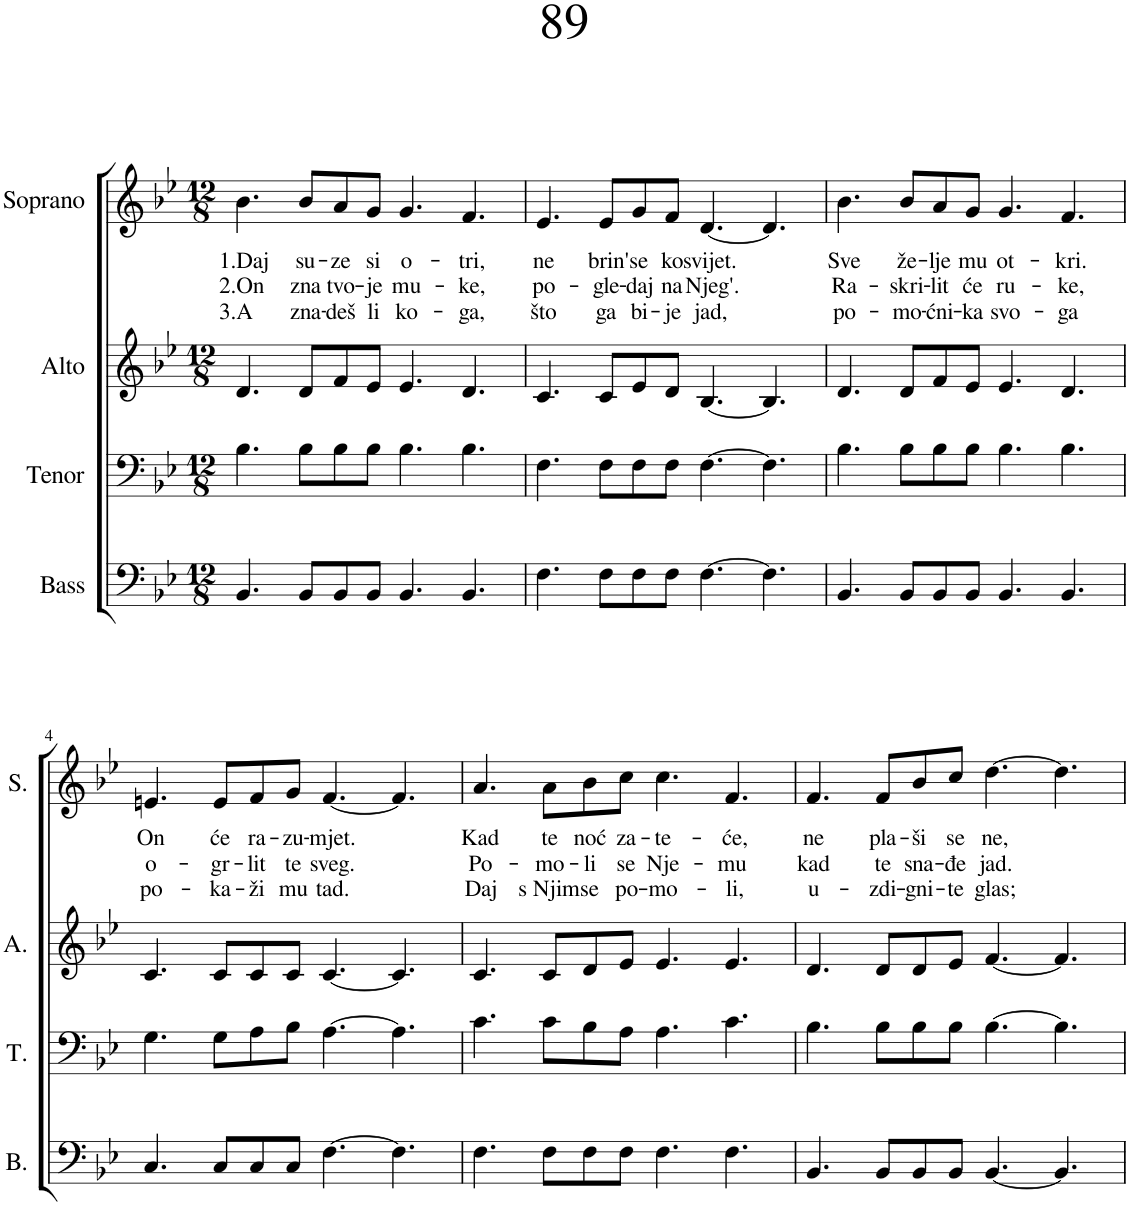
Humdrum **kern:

**kern	**kern	**kern	**kern	**text	**text	**text
*part4	*part3	*part2	*part1	*part1	*part1	*part1
*staff4	*staff3	*staff2	*staff1	*staff1	*staff1	*staff1
*I"Bass	*I"Tenor	*I"Alto	*I"Soprano	*	*	*
*I'B.	*I'T.	*I'A.	*I'S.	*	*	*
*clefF4	*clefF4	*clefG2	*clefG2	*	*	*
*k[b-e-]	*k[b-e-]	*k[b-e-]	*k[b-e-]	*	*	*
*M12/8	*M12/8	*M12/8	*M12/8	*	*	*
=1	=1	=1	=1	=1	=1	=1
!	!	!	!	!LO:LY:b	!LO:LY:b	!LO:LY:b
4.BB-/	4.B-\	4.d/	4.b-\	1.Daj	2.On	3.A
!	!	!	!	!LO:LY:b	!LO:LY:b	!LO:LY:b
8BB-/L	8B-\L	8d/L	8b-/L	su-	zna	zna-
!	!	!	!	!LO:LY:b	!LO:LY:b	!LO:LY:b
8BB-/	8B-\	8f/	8a/	-ze	tvo-	-deš
!	!	!	!	!LO:LY:b	!LO:LY:b	!LO:LY:b
8BB-/J	8B-\J	8e-/J	8g/J	si	-je	li
!	!	!	!	!LO:LY:b	!LO:LY:b	!LO:LY:b
4.BB-/	4.B-\	4.e-/	4.g/	o-	mu-	ko-
!	!	!	!	!LO:LY:b	!LO:LY:b	!LO:LY:b
4.BB-/	4.B-\	4.d/	4.f/	-tri,	-ke,	-ga,
=2	=2	=2	=2	=2	=2	=2
!	!	!	!	!LO:LY:b	!LO:LY:b	!LO:LY:b
4.F\	4.F\	4.c/	4.e-/	ne	po-	što
!	!	!	!	!LO:LY:b	!LO:LY:b	!LO:LY:b
8F\L	8F\L	8c/L	8e-/L	brin'	-gle-	ga
!	!	!	!	!LO:LY:b	!LO:LY:b	!LO:LY:b
8F\	8F\	8e-/	8g/	se	-daj	bi-
!	!	!	!	!LO:LY:b	!LO:LY:b	!LO:LY:b
8F\J	8F\J	8d/J	8f/J	ko	na	-je
!	!	!	!	!LO:LY:b	!LO:LY:b	!LO:LY:b
[4.F\	[4.F\	[4.B-/	[4.d/	svijet.	Njeg'.	jad,
4.F\]	4.F\]	4.B-/]	4.d/]	.	.	.
=3	=3	=3	=3	=3	=3	=3
!	!	!	!	!LO:LY:b	!LO:LY:b	!LO:LY:b
4.BB-/	4.B-\	4.d/	4.b-\	Sve	Ra-	po-
!	!	!	!	!LO:LY:b	!LO:LY:b	!LO:LY:b
8BB-/L	8B-\L	8d/L	8b-/L	že-	-skri-	-mo-
!	!	!	!	!LO:LY:b	!LO:LY:b	!LO:LY:b
8BB-/	8B-\	8f/	8a/	-lje	-lit	-ćni-
!	!	!	!	!LO:LY:b	!LO:LY:b	!LO:LY:b
8BB-/J	8B-\J	8e-/J	8g/J	mu	će	-ka
!	!	!	!	!LO:LY:b	!LO:LY:b	!LO:LY:b
4.BB-/	4.B-\	4.e-/	4.g/	ot-	ru-	svo-
!	!	!	!	!LO:LY:b	!LO:LY:b	!LO:LY:b
4.BB-/	4.B-\	4.d/	4.f/	-kri.	-ke,	-ga
!!LO:LB:g=z
=4	=4	=4	=4	=4	=4	=4
!	!	!	!	!LO:LY:b	!LO:LY:b	!LO:LY:b
4.C/	4.G\	4.c/	4.en/	On	o-	po-
!	!	!	!	!LO:LY:b	!LO:LY:b	!LO:LY:b
8C/L	8G\L	8c/L	8e/L	će	-gr-	-ka-
!	!	!	!	!LO:LY:b	!LO:LY:b	!LO:LY:b
8C/	8A\	8c/	8f/	ra-	-lit	-ži
!	!	!	!	!LO:LY:b	!LO:LY:b	!LO:LY:b
8C/J	8B-\J	8c/J	8g/J	-zu-	te	mu
!	!	!	!	!LO:LY:b	!LO:LY:b	!LO:LY:b
[4.F\	[4.A\	[4.c/	[4.f/	-mjet.	sveg.	tad.
4.F\]	4.A\]	4.c/]	4.f/]	.	.	.
=5	=5	=5	=5	=5	=5	=5
!	!	!	!	!LO:LY:b	!LO:LY:b	!LO:LY:b
4.F\	4.c\	4.c/	4.a/	Kad	Po-	Daj
!	!	!	!	!LO:LY:b	!LO:LY:b	!LO:LY:b
8F\L	8c\L	8c/L	8a\L	te	-mo-	s Njim
!	!	!	!	!LO:LY:b	!LO:LY:b	!LO:LY:b
8F\	8B-\	8d/	8b-\	noć	-li	se
!	!	!	!	!LO:LY:b	!LO:LY:b	!LO:LY:b
8F\J	8A\J	8e-/J	8cc\J	za-	se	po-
!	!	!	!	!LO:LY:b	!LO:LY:b	!LO:LY:b
4.F\	4.A\	4.e-/	4.cc\	-te-	Nje-	-mo-
!	!	!	!	!LO:LY:b	!LO:LY:b	!LO:LY:b
4.F\	4.c\	4.e-/	4.f/	-će,	-mu	-li,
=6	=6	=6	=6	=6	=6	=6
!	!	!	!	!LO:LY:b	!LO:LY:b	!LO:LY:b
4.BB-/	4.B-\	4.d/	4.f/	ne	kad	u-
!	!	!	!	!LO:LY:b	!LO:LY:b	!LO:LY:b
8BB-/L	8B-\L	8d/L	8f/L	pla-	te	-zdi-
!	!	!	!	!LO:LY:b	!LO:LY:b	!LO:LY:b
8BB-/	8B-\	8d/	8b-/	-ši	sna-	-gni-
!	!	!	!	!LO:LY:b	!LO:LY:b	!LO:LY:b
8BB-/J	8B-\J	8e-/J	8cc/J	se	-đe	-te
!	!	!	!	!LO:LY:b	!LO:LY:b	!LO:LY:b
[4.BB-/	[4.B-\	[4.f/	[4.dd\	ne,	jad.	glas;
4.BB-/]	4.B-\]	4.f/]	4.dd\]	.	.	.
=	=	=	=	=	=	=
*-	*-	*-	*-	*-	*-	*-
